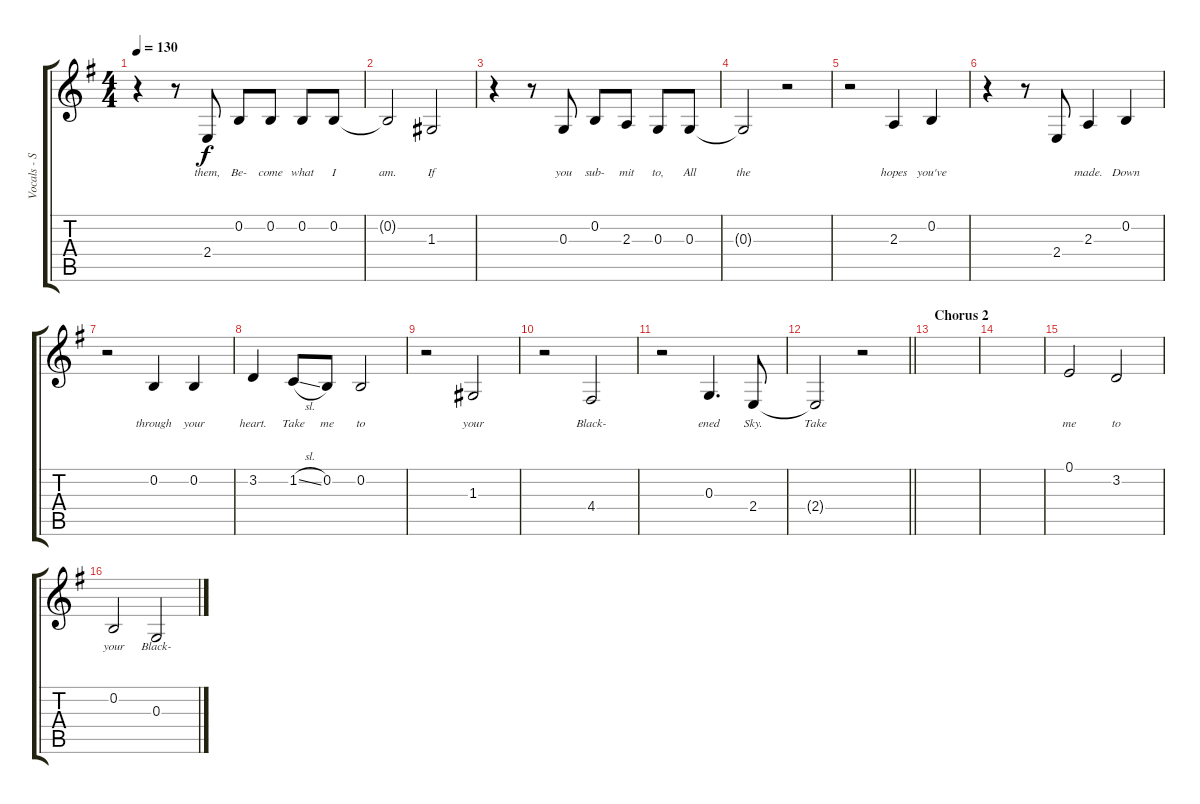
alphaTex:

\track ("Vocals - Simon Neil" "Vocals - S") {instrument altosax}
\staff {score tabs}
\tuning (E4 B3 G3 D3 A2 E2) {hide}
\ts (4 4)
\tempo 130
\clef g2
\ks eminor
r.4{dy f} r.8 2.4.8{lyrics (0 "them,") lyrics (1 "") lyrics (2 "") lyrics (3 "") lyrics (4 "")} 0.2.8{lyrics (0 "Be-") lyrics (1 "") lyrics (2 "") lyrics (3 "") lyrics (4 "")} 0.2.8{lyrics (0 "come") lyrics (1 "") lyrics (2 "") lyrics (3 "") lyrics (4 "")} 0.2.8{lyrics (0 "what") lyrics (1 "") lyrics (2 "") lyrics (3 "") lyrics (4 "")} 0.2.8{lyrics (0 "I") lyrics (1 "") lyrics (2 "") lyrics (3 "") lyrics (4 "")} |
0.2{t}.2{lyrics (0 "am.") lyrics (1 "") lyrics (2 "") lyrics (3 "") lyrics (4 "")} 1.3.2{lyrics (0 "If") lyrics (1 "") lyrics (2 "") lyrics (3 "") lyrics (4 "")} |
r.4 r.8 0.3.8{lyrics (0 "you") lyrics (1 "") lyrics (2 "") lyrics (3 "") lyrics (4 "")} 0.2.8{lyrics (0 "sub-") lyrics (1 "") lyrics (2 "") lyrics (3 "") lyrics (4 "")} 2.3.8{lyrics (0 "mit") lyrics (1 "") lyrics (2 "") lyrics (3 "") lyrics (4 "")} 0.3.8{lyrics (0 "to,") lyrics (1 "") lyrics (2 "") lyrics (3 "") lyrics (4 "")} 0.3.8{lyrics (0 "All") lyrics (1 "") lyrics (2 "") lyrics (3 "") lyrics (4 "")} |
0.3{t}.2{lyrics (0 "the") lyrics (1 "") lyrics (2 "") lyrics (3 "") lyrics (4 "")} r.2 |
r.2 2.3.4{lyrics (0 "hopes") lyrics (1 "") lyrics (2 "") lyrics (3 "") lyrics (4 "")} 0.2.4{lyrics (0 "you've") lyrics (1 "") lyrics (2 "") lyrics (3 "") lyrics (4 "")} |
r.4 r.8 2.4.8{lyrics (0 "") lyrics (1 "") lyrics (2 "") lyrics (3 "") lyrics (4 "")} 2.3.4{lyrics (0 "made.") lyrics (1 "") lyrics (2 "") lyrics (3 "") lyrics (4 "")} 0.2.4{lyrics (0 "Down") lyrics (1 "") lyrics (2 "") lyrics (3 "") lyrics (4 "")} |
r.2 0.2.4{lyrics (0 "through") lyrics (1 "") lyrics (2 "") lyrics (3 "") lyrics (4 "")} 0.2.4{lyrics (0 "your") lyrics (1 "") lyrics (2 "") lyrics (3 "") lyrics (4 "")} |
3.2.4{lyrics (0 "heart.") lyrics (1 "") lyrics (2 "") lyrics (3 "") lyrics (4 "")} 1.2{sl}.8{lyrics (0 "Take") lyrics (1 "") lyrics (2 "") lyrics (3 "") lyrics (4 "")} 0.2.8{lyrics (0 "me") lyrics (1 "") lyrics (2 "") lyrics (3 "") lyrics (4 "")} 0.2.2{lyrics (0 "to") lyrics (1 "") lyrics (2 "") lyrics (3 "") lyrics (4 "")} |
r.2 1.3.2{lyrics (0 "your") lyrics (1 "") lyrics (2 "") lyrics (3 "") lyrics (4 "")} |
r.2 4.4.2{lyrics (0 "Black-") lyrics (1 "") lyrics (2 "") lyrics (3 "") lyrics (4 "")} |
r.2 0.3.4{d lyrics (0 "ened") lyrics (1 "") lyrics (2 "") lyrics (3 "") lyrics (4 "")} 2.4.8{lyrics (0 "Sky.") lyrics (1 "") lyrics (2 "") lyrics (3 "") lyrics (4 "")} |
\barLineRight lightlight
2.4{t}.2{lyrics (0 "Take") lyrics (1 "") lyrics (2 "") lyrics (3 "") lyrics (4 "")} r.2 |
\section ("" "Chorus 2")
|
|
0.1.2{lyrics (0 "me") lyrics (1 "") lyrics (2 "") lyrics (3 "") lyrics (4 "")} 3.2.2{lyrics (0 "to") lyrics (1 "") lyrics (2 "") lyrics (3 "") lyrics (4 "")} |
0.2.2{lyrics (0 "your") lyrics (1 "") lyrics (2 "") lyrics (3 "") lyrics (4 "")} 0.3.2{lyrics (0 "Black-") lyrics (1 "") lyrics (2 "") lyrics (3 "") lyrics (4 "")}
